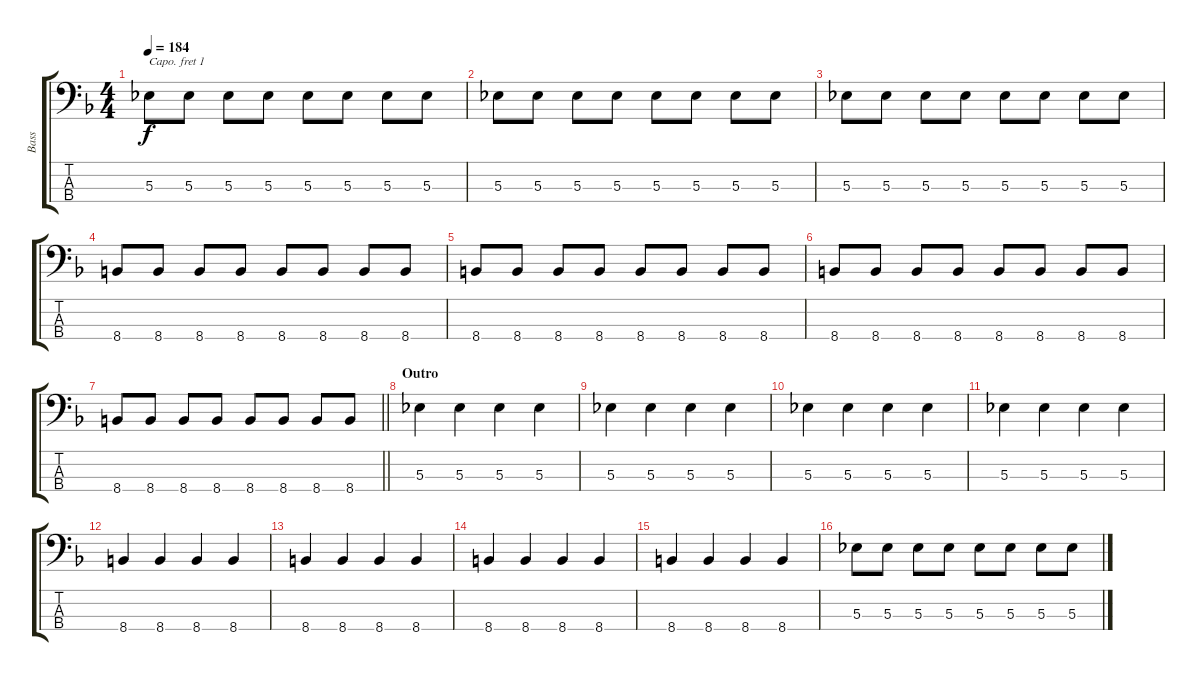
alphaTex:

\track ("Bass" "Bass") {instrument electricbasspick}
\staff {score tabs}
\capo 1
\tuning (G2 D2 A1 D1) {hide}
\ts (4 4)
\tempo 184
\clef f4
\ks f
5.3.8{dy f} 5.3.8 5.3.8 5.3.8 5.3.8 5.3.8 5.3.8 5.3.8 |
5.3.8 5.3.8 5.3.8 5.3.8 5.3.8 5.3.8 5.3.8 5.3.8 |
5.3.8 5.3.8 5.3.8 5.3.8 5.3.8 5.3.8 5.3.8 5.3.8 |
8.4.8 8.4.8 8.4.8 8.4.8 8.4.8 8.4.8 8.4.8 8.4.8 |
8.4.8 8.4.8 8.4.8 8.4.8 8.4.8 8.4.8 8.4.8 8.4.8 |
8.4.8 8.4.8 8.4.8 8.4.8 8.4.8 8.4.8 8.4.8 8.4.8 |
\barLineRight lightlight
8.4.8 8.4.8 8.4.8 8.4.8 8.4.8 8.4.8 8.4.8 8.4.8 |
\section ("" "Outro")
5.3.4 5.3.4 5.3.4 5.3.4 |
5.3.4 5.3.4 5.3.4 5.3.4 |
5.3.4 5.3.4 5.3.4 5.3.4 |
5.3.4 5.3.4 5.3.4 5.3.4 |
8.4.4 8.4.4 8.4.4 8.4.4 |
8.4.4 8.4.4 8.4.4 8.4.4 |
8.4.4 8.4.4 8.4.4 8.4.4 |
8.4.4 8.4.4 8.4.4 8.4.4 |
5.3.8 5.3.8 5.3.8 5.3.8 5.3.8 5.3.8 5.3.8 5.3.8
